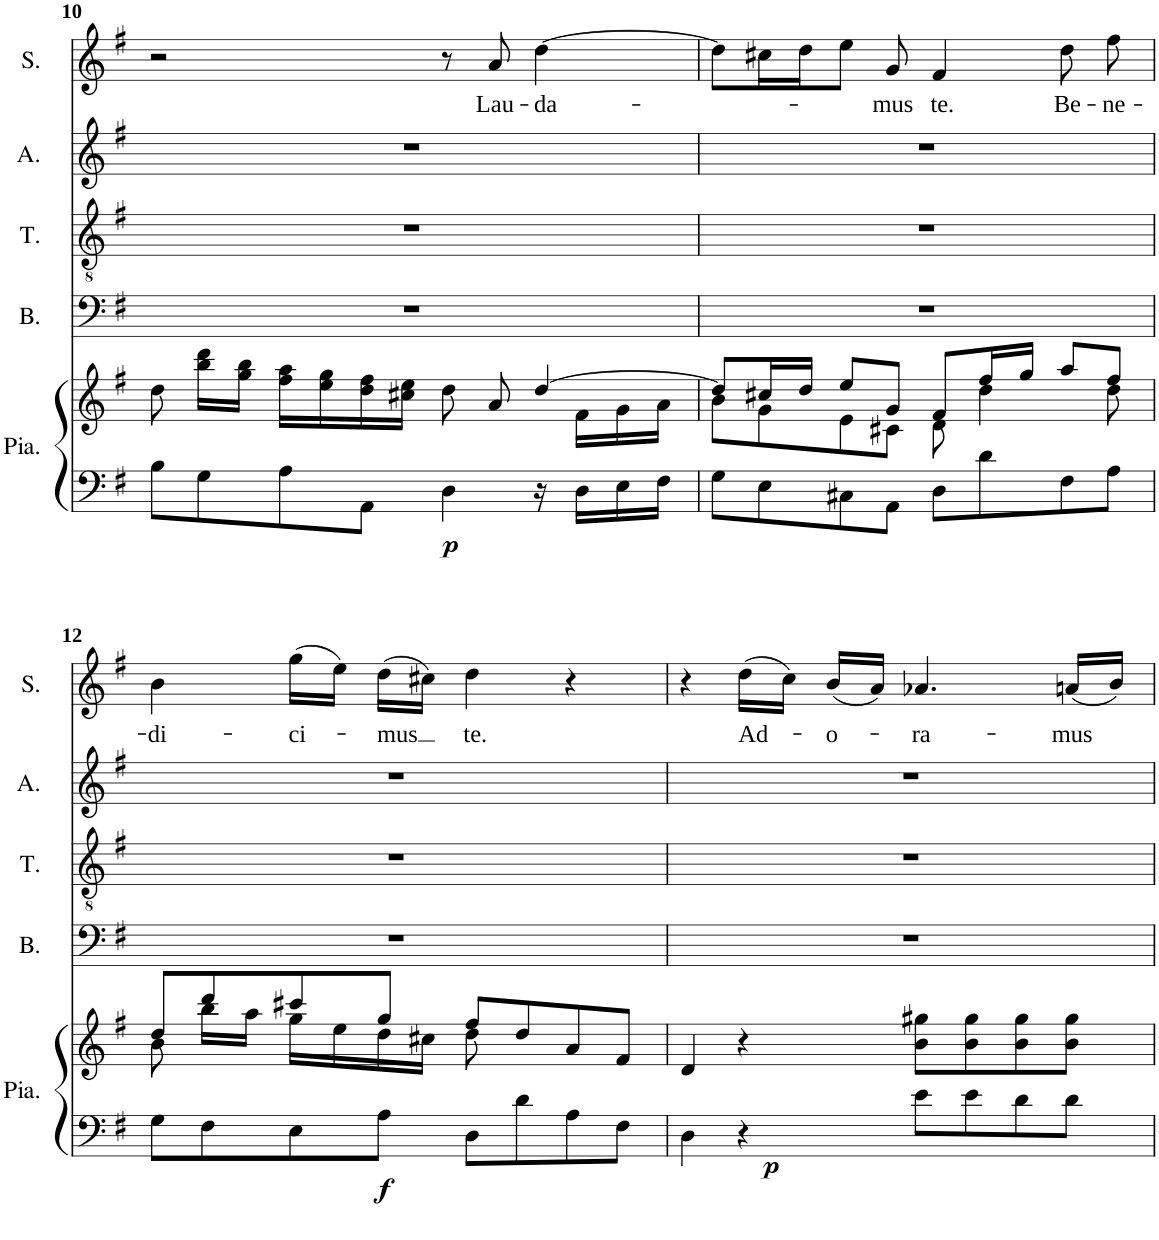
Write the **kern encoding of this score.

**kern	**kern	**dynam	**kern	**kern	**kern	**kern	**text
*part5	*part5	*part5	*part4	*part3	*part2	*part1	*part1
*staff6	*staff5	*staff5/6	*staff4	*staff3	*staff2	*staff1	*staff1
*I"Piano	*	*	*I"Basse	*I"Ténor	*I"Alto	*I"Soprano	*
*I'Pia.	*	*	*I'B.	*I'T.	*I'A.	*I'S.	*
!!LO:PB:g=z
*clefF4	*clefG2	*	*clefF4	*clefGv2	*clefG2	*clefG2	*
*k[f#]	*k[f#]	*	*k[f#]	*k[f#]	*k[f#]	*k[f#]	*
*M4/4	*M4/4	*	*M4/4	*M4/4	*M4/4	*M4/4	*
=10	=10	=10	=10	=10	=10	=10	=10
*	*^	*	*	*	*	*	*
8B\L	8dd\	16ryy	.	1r	1r	1r	2r	.
*	*v	*v	*	*	*	*	*	*
8G\	16bb\ 16ddd\LL	.	.	.	.	.	.
.	16gg\ 16bb\JJ	.	.	.	.	.	.
8A\	16ff#\ 16aa\LL	.	.	.	.	.	.
.	16ee\ 16gg\	.	.	.	.	.	.
8AA\J	16dd\ 16ff#\	.	.	.	.	.	.
.	16cc#X\ 16ee\JJ	.	.	.	.	.	.
!	!	!LO:DY:b=2	!	!	!	!	!
4D\	8dd\	p	.	.	.	8r	.
!	!	!	!	!	!	!	!LO:LY:b
.	8a/	.	.	.	.	8a/	Lau-
!	!	!	!	!	!	!	!LO:LY:b
16r	[4dd/	.	.	.	.	[4dd\	-da-
*	*^	*	*	*	*	*	*
16D\LL	.	16f#\LL	.	.	.	.	.	.
16E\	.	16g\	.	.	.	.	.	.
16F#\JJ	.	16a\JJ	.	.	.	.	.	.
=11	=11	=11	=11	=11	=11	=11	=11	=11
8G\L	8dd/L]	8b\L	.	1r	1r	1r	8dd\L]	.
8E\	16cc#X/L	8g\	.	.	.	.	16cc#X\L	.
.	16dd/JJ	.	.	.	.	.	16dd\J	.
8C#X\	8ee/L	8e\	.	.	.	.	8ee\J	.
!	!	!	!	!	!	!	!	!LO:LY:b
8AA\J	8g/J	8c#X\J	.	.	.	.	8g/	-mus
!	!	!	!	!	!	!	!	!LO:LY:b
8D\L	8f#/L	8d\	.	.	.	.	4f#/	te.
8d\	16ff#/L	4dd\	.	.	.	.	.	.
.	16gg/JJ	.	.	.	.	.	.	.
!	!	!	!	!	!	!	!	!LO:LY:b
8F#\	8aa/L	.	.	.	.	.	8dd\	Be-
!	!	!	!	!	!	!	!	!LO:LY:b
8A\J	8ff#/J	8dd\	.	.	.	.	8ff#\	-ne-
!!LO:LB:g=z
=12	=12	=12	=12	=12	=12	=12	=12	=12
!	!	!	!	!	!	!	!	!LO:LY:b
8G\L	8dd/L	8b\	.	1r	1r	1r	4b\	-di-
8F#\	8ddd/	16bb\LL	.	.	.	.	.	.
.	.	16aa\JJ	.	.	.	.	.	.
!	!	!	!	!	!	!	!	!LO:LY:b
8E\	8ccc#X/	16gg\LL	.	.	.	.	(16gg\LL	-ci-
.	.	16ee\	.	.	.	.	16ee\JJ)	.
!	!	!	!LO:DY:b=2	!	!	!	!	!LO:LY:b
8A\J	8gg/J	16dd\	f	.	.	.	(16dd\LL	-mus
.	.	16cc#X\JJ	.	.	.	.	16cc#X\JJ)	.
!	!	!	!	!	!	!	!	!LO:LY:b
8D\L	8ff#/L	8dd\	.	.	.	.	4dd\	te.
8d\	8dd/	4.ryy	.	.	.	.	.	.
8A\	8a/	.	.	.	.	.	4r	.
8F#\J	8f#/J	.	.	.	.	.	.	.
*	*v	*v	*	*	*	*	*	*
=13	=13	=13	=13	=13	=13	=13	=13
4D\	4d/	.	1r	1r	1r	4r	.
!	!	!LO:DY:b=2	!	!	!	!	!LO:LY:b
4r	4r	p	.	.	.	(16dd\LL	Ad-
.	.	.	.	.	.	16cc\JJ)	.
!	!	!	!	!	!	!	!LO:LY:b
.	.	.	.	.	.	(16b/LL	-o-
.	.	.	.	.	.	16a/JJ)	.
!	!	!	!	!	!	!	!LO:LY:b
8e\L	8b\ 8gg#X\L	.	.	.	.	4.a-X/	-ra-
8e\	8b\ 8gg#\	.	.	.	.	.	.
8d\	8b\ 8gg#\	.	.	.	.	.	.
!	!	!	!	!	!	!	!LO:LY:b
8d\J	8b\ 8gg#\J	.	.	.	.	(16an/LL	-mus
.	.	.	.	.	.	16b/JJ)	.
=	=	=	=	=	=	=	=
*-	*-	*-	*-	*-	*-	*-	*-
